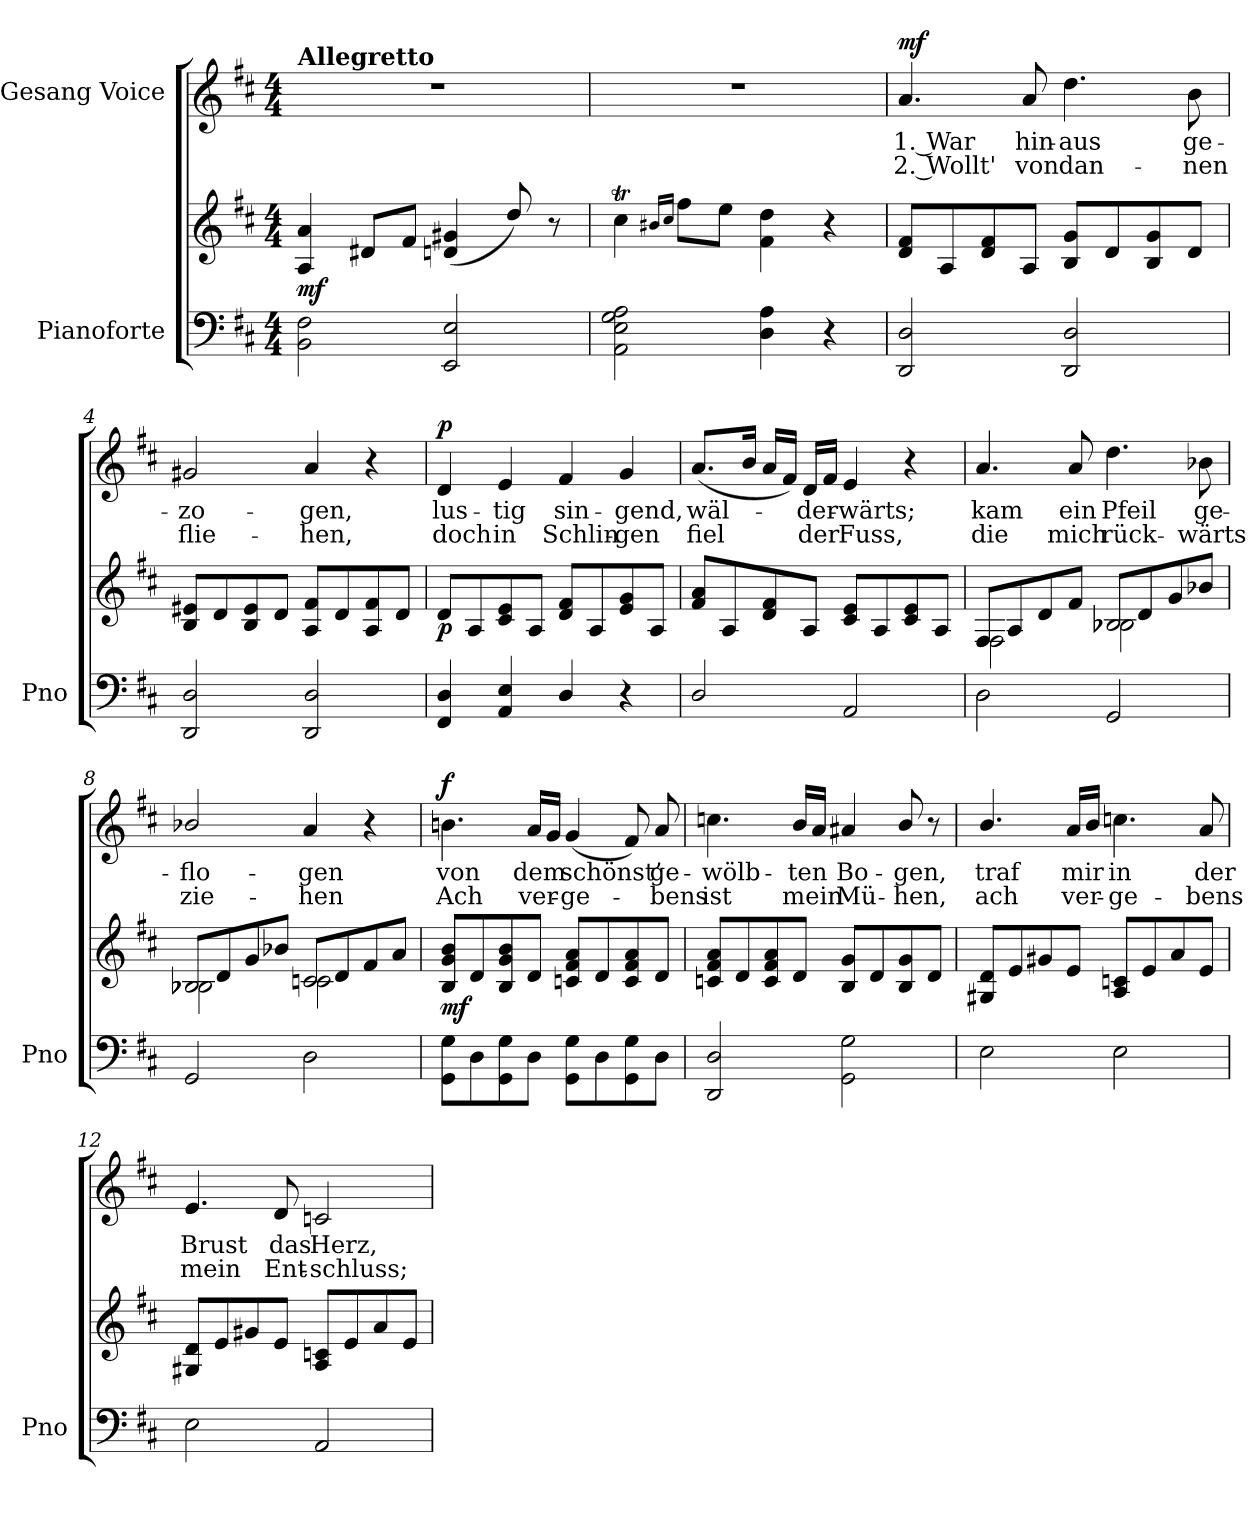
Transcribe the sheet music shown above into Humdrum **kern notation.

**kern	**kern	**dynam	**kern	**text	**text	**dynam
*part2	*part2	*part2	*part1	*part1	*part1	*part1
*staff3	*staff2	*staff2/3	*staff1	*staff1	*staff1	*staff1
*I"Pianoforte	*	*	*I"Gesang Voice	*	*	*
*I'Pno	*	*	*	*	*	*
*clefF4	*clefG2	*	*clefG2	*	*	*
*k[f#c#]	*k[f#c#]	*	*k[f#c#]	*	*	*
*M4/4	*M4/4	*	*M4/4	*	*	*
=1	=1	=1	=1	=1	=1	=1
!	!	!	!LO:TX:a:B:t=Allegretto	!	!	!
!	!	!LO:DY:b	!	!	!	!
2BB\ 2F#\	4A/ 4a/	mf	1r	.	.	.
.	8d#X/L	.	.	.	.	.
.	8f#/J	.	.	.	.	.
2EE/ 2E/	(<4dn/ 4g#X/	.	.	.	.	.
.	8dd/)	.	.	.	.	.
.	8r	.	.	.	.	.
=2	=2	=2	=2	=2	=2	=2
2AA\ 2E\ 2G\ 2A\	4cc#t\	.	1r	.	.	.
.	16qb#X/LL	.	.	.	.	.
.	16qcc#/JJ	.	.	.	.	.
.	8ff#\L	.	.	.	.	.
.	8ee\J	.	.	.	.	.
4D\ 4A\	4f#\ 4dd\	.	.	.	.	.
4r	4r	.	.	.	.	.
=3	=3	=3	=3	=3	=3	=3
!	!	!	!	!	!	!LO:DY:a
2DD/ 2D/	8d/ 8f#/L	.	4.a/	1. War	2. Wollt'	mf
.	8A/	.	.	.	.	.
.	8d/ 8f#/	.	.	.	.	.
.	8A/J	.	8a/	hin-	von	.
2DD/ 2D/	8B/ 8g/L	.	4.dd\	-aus	dan-	.
.	8d/	.	.	.	.	.
.	8B/ 8g/	.	.	.	.	.
.	8d/J	.	8b\	ge-	-nen	.
=4	=4	=4	=4	=4	=4	=4
2DD/ 2D/	8B/ 8e#X/L	.	2g#X/	-zo-	flie-	.
.	8d/	.	.	.	.	.
.	8B/ 8e#/	.	.	.	.	.
.	8d/J	.	.	.	.	.
2DD/ 2D/	8A/ 8f#/L	.	4a/	-gen,	-hen,	.
.	8d/	.	.	.	.	.
.	8A/ 8f#/	.	4r	.	.	.
.	8d/J	.	.	.	.	.
=5	=5	=5	=5	=5	=5	=5
!	!	!LO:DY:b	!	!	!	!LO:DY:a
4FF#/ 4D/	8d/L	p	4d/	lus-	doch	p
.	8A/	.	.	.	.	.
4AA/ 4E/	8c#/ 8e/	.	4e/	-tig	in	.
.	8A/J	.	.	.	.	.
4D/	8d/ 8f#/L	.	4f#/	sin-	Schlin-	.
.	8A/	.	.	.	.	.
4r	8e/ 8g/	.	4g/	-gend,	-gen	.
.	8A/J	.	.	.	.	.
=6	=6	=6	=6	=6	=6	=6
2D/	8f#/ 8a/L	.	(8.a/L	wäl-	fiel	.
.	8A/	.	.	.	.	.
.	.	.	16b/Jk	.	.	.
.	8d/ 8f#/	.	16a/LL	.	.	.
.	.	.	16f#/JJ)	.	.	.
.	8A/J	.	16d/LL	-der-	der	.
.	.	.	16f#/JJ	.	.	.
2AA/	8c#/ 8e/L	.	4e/	wärts;	Fuss,	.
.	8A/	.	.	.	.	.
.	8c#/ 8e/	.	4r	.	.	.
.	8A/J	.	.	.	.	.
=7	=7	=7	=7	=7	=7	=7
!	!LO:N:head=open	!LO:DY:b	!	!	!	!
*	*^	*	*	*	*	*
!	!	!	!LO:DY:n=1:b	!	!	!	!LO:DY:a
!	!	!	!	!	!	!	!LO:DY:n=1:a
2D\	8F#/L	2F#\	other-dynamics f	4.a/	kam	die	other-dynamics f
.	8A/	.	.	.	.	.	.
.	8d/	.	.	.	.	.	.
.	8f#/J	.	.	8a/	ein	mich	.
!	!LO:N:head=open	!	!	!	!	!	!
2GG/	8B-X/L	2B-\	.	4.dd\	Pfeil	rück-	.
.	8d/	.	.	.	.	.	.
.	8g/	.	.	.	.	.	.
.	8b-X/J	.	.	8b-X\	ge-	-wärts	.
=8	=8	=8	=8	=8	=8	=8	=8
!	!LO:N:head=open	!	!	!	!	!	!
2GG/	8B-X/L	2B-\	.	2b-X/	-flo-	zie-	.
.	8d/	.	.	.	.	.	.
.	8g/	.	.	.	.	.	.
.	8b-X/J	.	.	.	.	.	.
!	!LO:N:head=open	!	!	!	!	!	!
2D\	8cn/L	2c\	.	4a/	-gen	-hen	.
.	8d/	.	.	.	.	.	.
.	8f#/	.	.	4r	.	.	.
.	8a/J	.	.	.	.	.	.
*	*v	*v	*	*	*	*	*
=9	=9	=9	=9	=9	=9	=9
!	!	!LO:DY:b	!	!	!	!LO:DY:a
8GG\ 8G\L	8B/ 8g/ 8b/L	mf	4.bn\	von	Ach	f
8D\	8d/	.	.	.	.	.
8GG\ 8G\	8B/ 8g/ 8b/	.	.	.	.	.
8D\J	8d/J	.	16a/LL	dem	ver-	.
.	.	.	16g/JJ	.	.	.
8GG\ 8G\L	8cn/ 8f#/ 8a/L	.	(4g/	schönst’	-ge-	.
8D\	8d/	.	.	.	.	.
8GG\ 8G\	8c/ 8f#/ 8a/	.	8f#/)	.	.	.
8D\J	8d/J	.	8a/	ge-	-bens	.
=10	=10	=10	=10	=10	=10	=10
2DD/ 2D/	8cn/ 8f#/ 8a/L	.	4.ccn\	-wölb-	ist	.
.	8d/	.	.	.	.	.
.	8c/ 8f#/ 8a/	.	.	.	.	.
.	8d/J	.	16b/LL	-ten	mein	.
.	.	.	16a/JJ	.	.	.
2GG\ 2G\	8B/ 8g/L	.	4a#X/	Bo-	Mü-	.
.	8d/	.	.	.	.	.
.	8B/ 8g/	.	8b/	-gen,	-hen,	.
.	8d/J	.	8r	.	.	.
=11	=11	=11	=11	=11	=11	=11
2E\	8G#X/ 8d/L	.	4.b/	traf	ach	.
.	8e/	.	.	.	.	.
.	8g#X/	.	.	.	.	.
.	8e/J	.	16a/LL	mir	ver-	.
.	.	.	16b/JJ	.	.	.
2E\	8A/ 8cn/L	.	4.ccn\	in	-ge-	.
.	8e/	.	.	.	.	.
.	8a/	.	.	.	.	.
.	8e/J	.	8a/	der	-bens	.
=12	=12	=12	=12	=12	=12	=12
2E\	8G#X/ 8d/L	.	4.e/	Brust	mein	.
.	8e/	.	.	.	.	.
.	8g#X/	.	.	.	.	.
.	8e/J	.	8d/	das	Ent-	.
2AA/	8A/ 8cn/L	.	2cn/	Herz,	-schluss;	.
.	8e/	.	.	.	.	.
.	8a/	.	.	.	.	.
.	8e/J	.	.	.	.	.
=	=	=	=	=	=	=
*-	*-	*-	*-	*-	*-	*-
